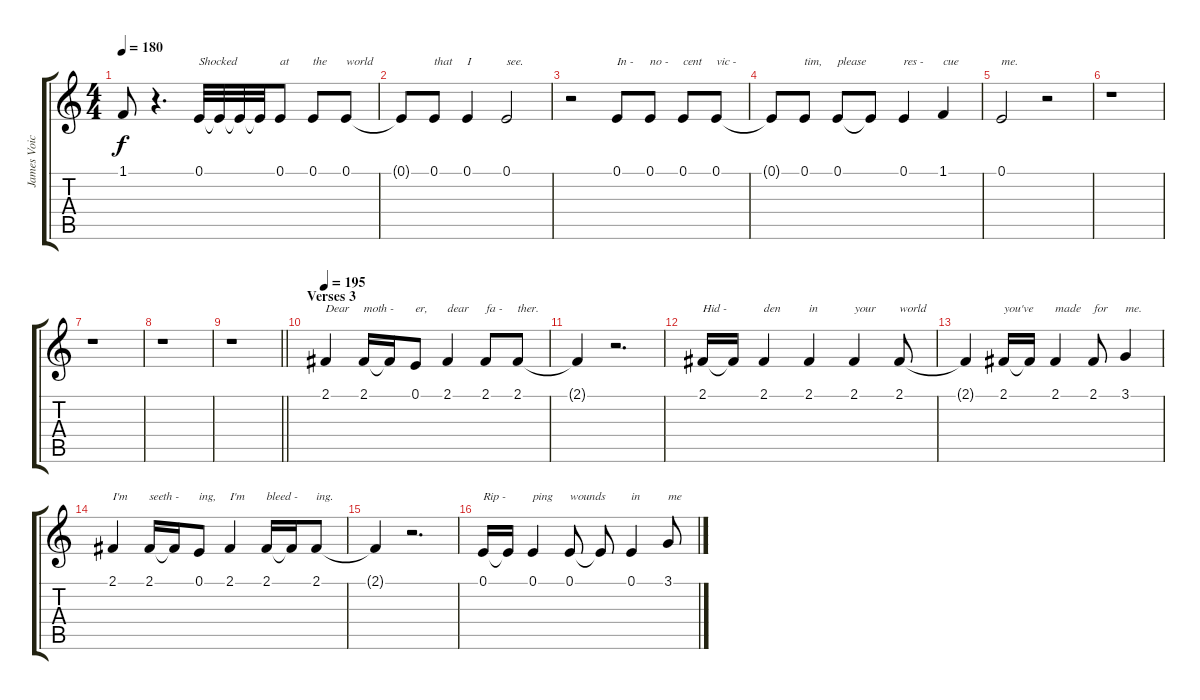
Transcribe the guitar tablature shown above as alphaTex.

\track ("James Voice" "James Voic") {instrument lead8bassandlead}
\staff {score tabs}
\tuning (E4 B3 G3 D3 A2 E2) {hide}
\ts (4 4)
\tempo 180
\clef g2
\ks c
1.1{t}.8{dy f} r.4{d} 0.1.32{txt "Shocked"} 0.1{t}.32 0.1{t}.32 0.1{t}.32 0.1.8{txt "at"} 0.1.8{txt "the"} 0.1.8{txt "world"} |
0.1{t}.8 0.1.8{txt "that"} 0.1.4{txt "I"} 0.1.2{txt "see."} |
r.2 0.1.8{txt "In -"} 0.1.8{txt "no -"} 0.1.8{txt "cent"} 0.1.8{txt "vic -"} |
0.1{t}.8 0.1.8{txt "tim,"} 0.1.8{txt "please"} 0.1{t}.8 0.1.4{txt "res -"} 1.1.4{txt "cue"} |
0.1.2{txt "me."} r.2 |
r.1 |
r.1 |
r.1 |
\barLineRight lightlight
r.1 |
\section ("" "Verses 3")
\tempo 195
2.1.4{txt "Dear"} 2.1.16{txt "moth -"} 2.1{t}.16 0.1.8{txt "er,"} 2.1.4{txt "dear"} 2.1.8{txt "fa -"} 2.1.8{txt "ther."} |
2.1{t}.4 r.2{d} |
2.1.16{txt "Hid -"} 2.1{t}.16 2.1.4{txt "den"} 2.1.4{txt "in"} 2.1.4{txt "your"} 2.1.8{txt "world"} |
2.1{t}.4 2.1.16{txt "you've"} 2.1{t}.16 2.1.4{txt "made"} 2.1.8{txt "for"} 3.1.4{txt "me."} |
2.1.4{txt "I'm"} 2.1.16{txt "seeth -"} 2.1{t}.16 0.1.8{txt "ing,"} 2.1.4{txt "I'm"} 2.1.16{txt "bleed -"} 2.1{t}.16 2.1.8{txt "ing."} |
2.1{t}.4 r.2{d} |
0.1.16{txt "Rip -"} 0.1{t}.16 0.1.4{txt "ping"} 0.1.8{txt "wounds"} 0.1{t}.8 0.1.4{txt "in"} 3.1.8{txt "me"}
